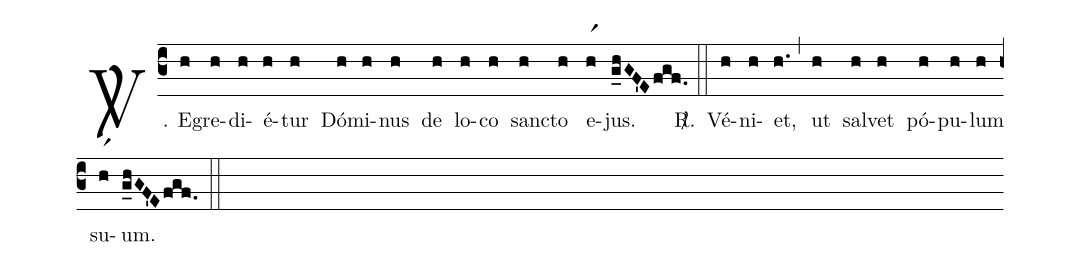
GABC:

%%
(c3)
<sp>V/</sp>. {E}(h)gre(h)di(h)é(h)tur(h) Dó(h)mi(h)nus(h) de(h) lo(h)co(h) san(h)cto(h) e(hr1)jus.(g_hGF'Efgf.) <sp>R/</sp>.(::)
Vé(h)ni(h)et,(h.) (,)
ut(h) sal(h)vet(h) pó(h)pu(h)lum(h) su(hr1)um.(g_hGF'Efgf.) (::)
